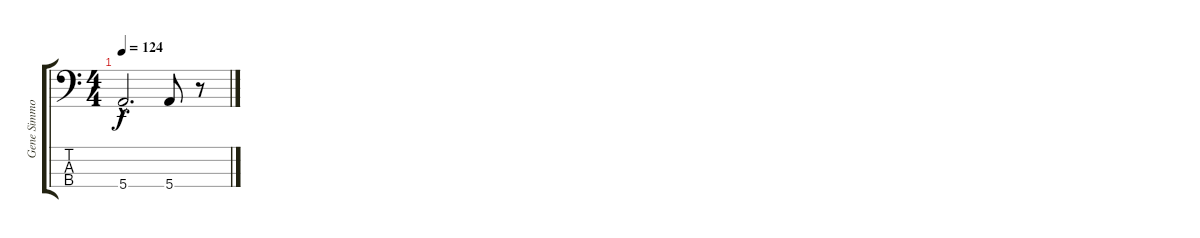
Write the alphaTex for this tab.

\track ("Gene Simmons" "Gene Simmo") {instrument electricbasspick}
\staff {score tabs}
\tuning (G2 D2 A1 E1) {hide}
\ts (4 4)
\tempo 124
\clef f4
\ks c
5.4{hac t}.2{d dy f} 5.4.8 r.8
